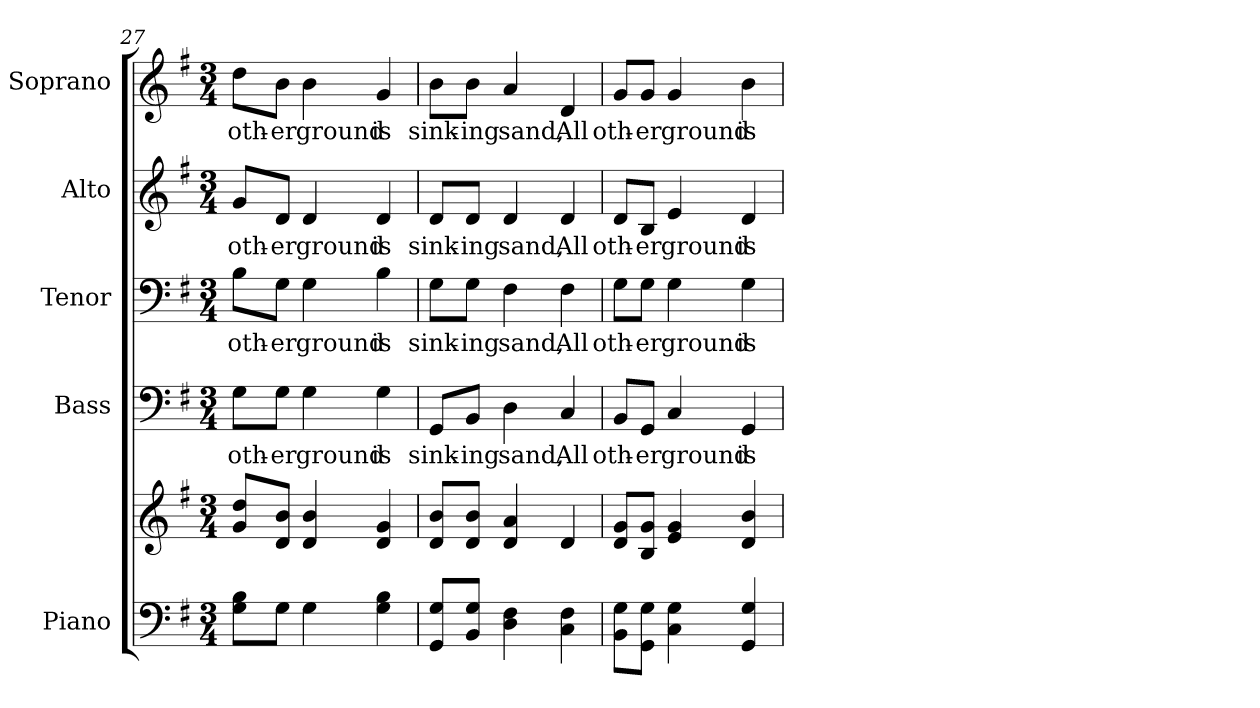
**kern	**kern	**kern	**text	**kern	**text	**kern	**text	**kern	**text
*part5	*part5	*part4	*part4	*part3	*part3	*part2	*part2	*part1	*part1
*staff6	*staff5	*staff4	*staff4	*staff3	*staff3	*staff2	*staff2	*staff1	*staff1
*I"Piano	*	*I"Bass	*	*I"Tenor	*	*I"Alto	*	*I"Soprano	*
*I'Pno.	*	*I'B.	*	*I'T.	*	*I'A.	*	*I'S.	*
*clefF4	*clefG2	*clefF4	*	*clefF4	*	*clefG2	*	*clefG2	*
*k[f#]	*k[f#]	*k[f#]	*	*k[f#]	*	*k[f#]	*	*k[f#]	*
*G:	*G:	*G:	*	*G:	*	*G:	*	*G:	*
*M3/4	*M3/4	*M3/4	*	*M3/4	*	*M3/4	*	*M3/4	*
=27	=27	=27	=27	=27	=27	=27	=27	=27	=27
!	!	!	!LO:LY:b:color=#000000	!	!	!	!	!	!
!	!	!	!	!	!LO:LY:b:color=#000000	!	!	!	!
!	!	!	!	!	!	!	!LO:LY:b:color=#000000	!	!
!	!	!	!	!	!	!	!	!	!LO:LY:b:color=#000000
8Gi\ 8Bi\L	8gi/ 8ddi/L	8Gi\L	oth-	8Bi\L	oth-	8gi/L	oth-	8ddi\L	oth-
!	!	!	!LO:LY:b:color=#000000	!	!	!	!	!	!
!	!	!	!	!	!LO:LY:b:color=#000000	!	!	!	!
!	!	!	!	!	!	!	!LO:LY:b:color=#000000	!	!
!	!	!	!	!	!	!	!	!	!LO:LY:b:color=#000000
8Gi\J	8di/ 8bi/J	8Gi\J	-er	8Gi\J	-er	8di/J	-er	8bi\J	-er
!	!	!	!LO:LY:b:color=#000000	!	!	!	!	!	!
!	!	!	!	!	!LO:LY:b:color=#000000	!	!	!	!
!	!	!	!	!	!	!	!LO:LY:b:color=#000000	!	!
!	!	!	!	!	!	!	!	!	!LO:LY:b:color=#000000
4Gi\	4di/ 4bi	4Gi\	ground	4Gi\	ground	4di/	ground	4bi\	ground
!	!	!	!LO:LY:b:color=#000000	!	!	!	!	!	!
!	!	!	!	!	!LO:LY:b:color=#000000	!	!	!	!
!	!	!	!	!	!	!	!LO:LY:b:color=#000000	!	!
!	!	!	!	!	!	!	!	!	!LO:LY:b:color=#000000
4Gi\ 4Bi	4di/ 4gi	4Gi\	is	4Bi\	is	4di/	is	4gi/	is
!!LO:PB:g=z
=28	=28	=28	=28	=28	=28	=28	=28	=28	=28
!	!	!	!LO:LY:b:color=#000000	!	!	!	!	!	!
!	!	!	!	!	!LO:LY:b:color=#000000	!	!	!	!
!	!	!	!	!	!	!	!LO:LY:b:color=#000000	!	!
!	!	!	!	!	!	!	!	!	!LO:LY:b:color=#000000
8GGi/ 8Gi/L	8di/ 8bi/L	8GGi/L	sink-	8Gi\L	sink-	8di/L	sink-	8bi\L	sink-
!	!	!	!LO:LY:b:color=#000000	!	!	!	!	!	!
!	!	!	!	!	!LO:LY:b:color=#000000	!	!	!	!
!	!	!	!	!	!	!	!LO:LY:b:color=#000000	!	!
!	!	!	!	!	!	!	!	!	!LO:LY:b:color=#000000
8BBi/ 8Gi/J	8di/ 8bi/J	8BBi/J	-ing	8Gi\J	-ing	8di/J	-ing	8bi\J	-ing
!	!	!	!LO:LY:b:color=#000000	!	!	!	!	!	!
!	!	!	!	!	!LO:LY:b:color=#000000	!	!	!	!
!	!	!	!	!	!	!	!LO:LY:b:color=#000000	!	!
!	!	!	!	!	!	!	!	!	!LO:LY:b:color=#000000
4Di\ 4F#i	4di/ 4ai	4Di\	sand,	4F#i\	sand,	4di/	sand,	4ai/	sand,
!	!	!	!LO:LY:b:color=#000000	!	!	!	!	!	!
!	!	!	!	!	!LO:LY:b:color=#000000	!	!	!	!
!	!	!	!	!	!	!	!LO:LY:b:color=#000000	!	!
!	!	!	!	!	!	!	!	!	!LO:LY:b:color=#000000
4Ci\ 4F#i	4di/	4Ci/	All	4F#i\	All	4di/	All	4di/	All
=29	=29	=29	=29	=29	=29	=29	=29	=29	=29
!	!	!	!LO:LY:b:color=#000000	!	!	!	!	!	!
!	!	!	!	!	!LO:LY:b:color=#000000	!	!	!	!
!	!	!	!	!	!	!	!LO:LY:b:color=#000000	!	!
!	!	!	!	!	!	!	!	!	!LO:LY:b:color=#000000
8BBi\ 8Gi\L	8di/ 8gi/L	8BBi/L	oth-	8Gi\L	oth-	8di/L	oth-	8gi/L	oth-
!	!	!	!LO:LY:b:color=#000000	!	!	!	!	!	!
!	!	!	!	!	!LO:LY:b:color=#000000	!	!	!	!
!	!	!	!	!	!	!	!LO:LY:b:color=#000000	!	!
!	!	!	!	!	!	!	!	!	!LO:LY:b:color=#000000
8GGi\ 8Gi\J	8Bi/ 8gi/J	8GGi/J	-er	8Gi\J	-er	8Bi/J	-er	8gi/J	-er
!	!	!	!LO:LY:b:color=#000000	!	!	!	!	!	!
!	!	!	!	!	!LO:LY:b:color=#000000	!	!	!	!
!	!	!	!	!	!	!	!LO:LY:b:color=#000000	!	!
!	!	!	!	!	!	!	!	!	!LO:LY:b:color=#000000
4Ci\ 4Gi	4ei/ 4gi	4Ci/	ground	4Gi\	ground	4ei/	ground	4gi/	ground
!	!	!	!LO:LY:b:color=#000000	!	!	!	!	!	!
!	!	!	!	!	!LO:LY:b:color=#000000	!	!	!	!
!	!	!	!	!	!	!	!LO:LY:b:color=#000000	!	!
!	!	!	!	!	!	!	!	!	!LO:LY:b:color=#000000
4GGi/ 4Gi	4di/ 4bi	4GGi/	is	4Gi\	is	4di/	is	4bi\	is
=	=	=	=	=	=	=	=	=	=
*-	*-	*-	*-	*-	*-	*-	*-	*-	*-
